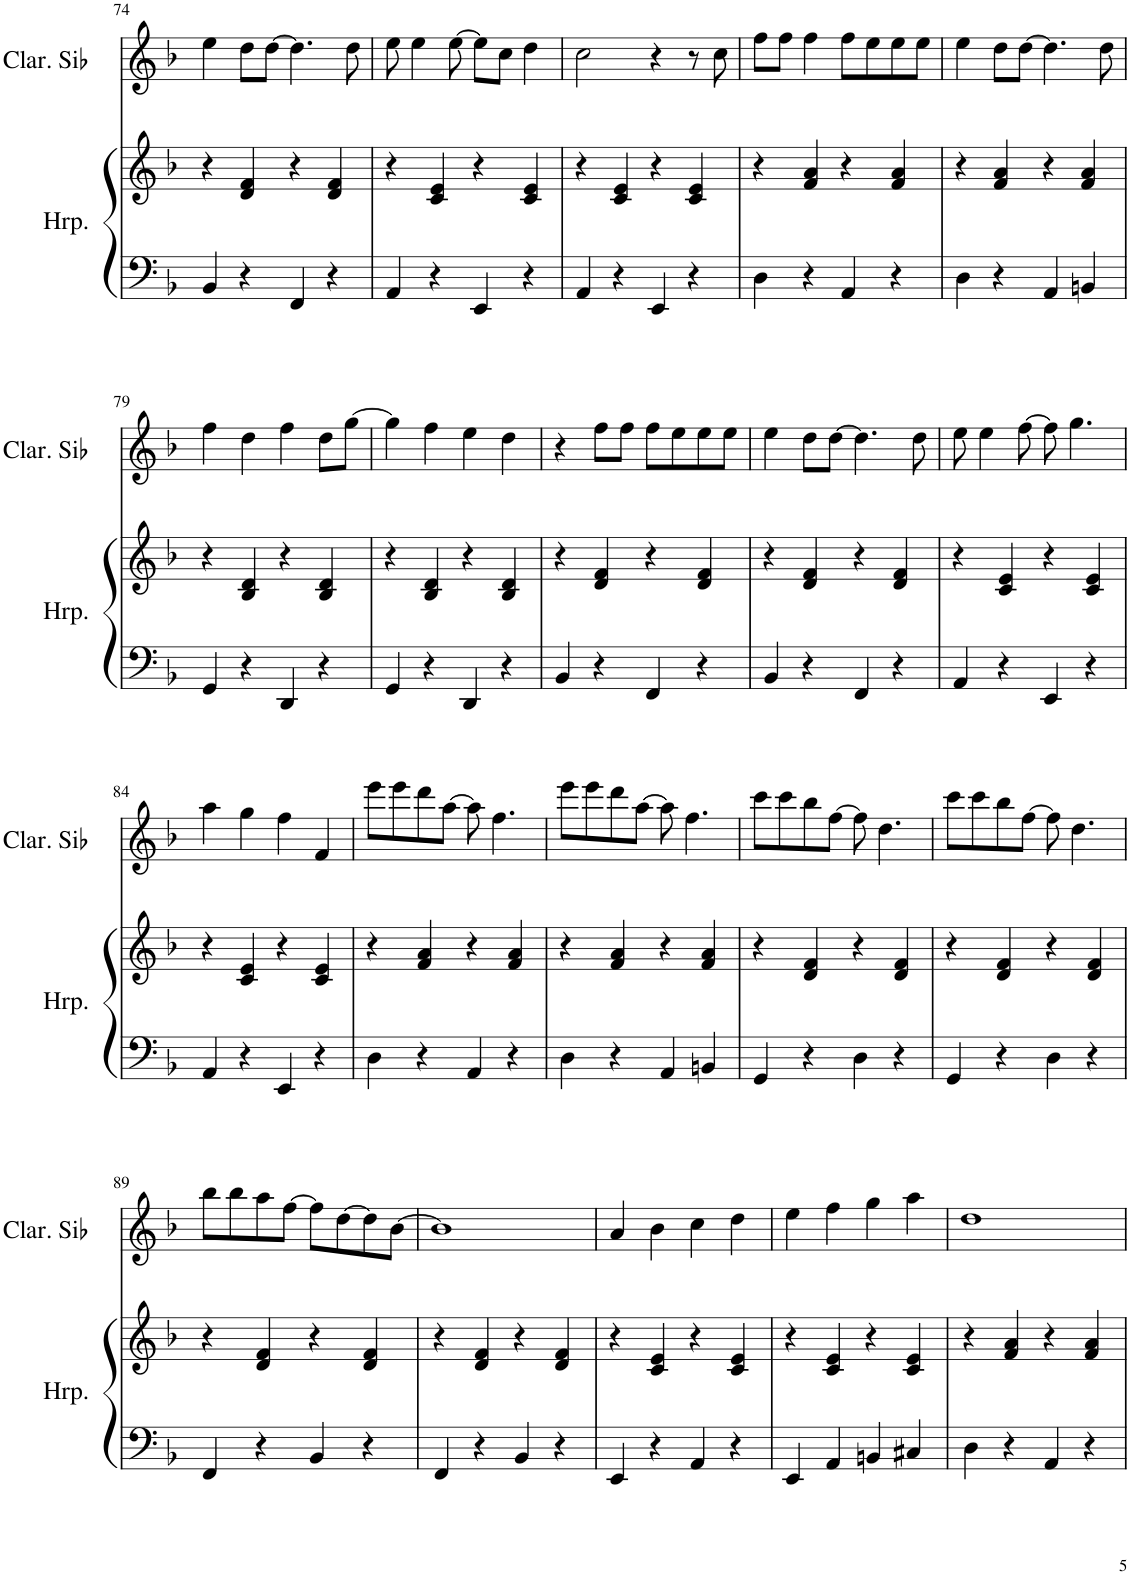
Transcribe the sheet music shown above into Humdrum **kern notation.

**kern	**kern	**kern
*part2	*part2	*part1
*staff3	*staff2	*staff1
*I"Harpe	*	*I"Clarinette en Sib
*I'Hrp.	*	*I'Clar. Sib
!!LO:PB:g=z
*clefF4	*clefG2	*clefG2
*	*	*ITrd1c2
*k[b-]	*k[b-]	*k[b-]
*M4/4	*M4/4	*M4/4
=74	=74	=74
4BB-/	4r	4ee\
4r	4d/ 4f/	8dd\L
.	.	[8dd\J
4FF/	4r	4.dd\]
4r	4d/ 4f/	.
.	.	8dd\
=75	=75	=75
4AA/	4r	8ee\
.	.	4ee\
4r	4c/ 4e/	.
.	.	[8ee\
4EE/	4r	8ee\L]
.	.	8cc\J
4r	4c/ 4e/	4dd\
=76	=76	=76
4AA/	4r	2cc\
4r	4c/ 4e/	.
4EE/	4r	4r
4r	4c/ 4e/	8r
.	.	8cc\
=77	=77	=77
4D\	4r	8ff\L
.	.	8ff\J
4r	4f/ 4a/	4ff\
4AA/	4r	8ff\L
.	.	8ee\
4r	4f/ 4a/	8ee\
.	.	8ee\J
=78	=78	=78
4D\	4r	4ee\
4r	4f/ 4a/	8dd\L
.	.	[8dd\J
4AA/	4r	4.dd\]
4BBn/	4f/ 4a/	.
.	.	8dd\
!!LO:LB:g=z
=79	=79	=79
4GG/	4r	4ff\
4r	4B-/ 4d/	4dd\
4DD/	4r	4ff\
4r	4B-/ 4d/	8dd\L
.	.	[8gg\J
=80	=80	=80
4GG/	4r	4gg\]
4r	4B-/ 4d/	4ff\
4DD/	4r	4ee\
4r	4B-/ 4d/	4dd\
=81	=81	=81
4BB-/	4r	4r
4r	4d/ 4f/	8ff\L
.	.	8ff\J
4FF/	4r	8ff\L
.	.	8ee\
4r	4d/ 4f/	8ee\
.	.	8ee\J
=82	=82	=82
4BB-/	4r	4ee\
4r	4d/ 4f/	8dd\L
.	.	[8dd\J
4FF/	4r	4.dd\]
4r	4d/ 4f/	.
.	.	8dd\
=83	=83	=83
4AA/	4r	8ee\
.	.	4ee\
4r	4c/ 4e/	.
.	.	[8ff\
4EE/	4r	8ff\]
.	.	4.gg\
4r	4c/ 4e/	.
!!LO:LB:g=z
=84	=84	=84
4AA/	4r	4aa\
4r	4c/ 4e/	4gg\
4EE/	4r	4ff\
4r	4c/ 4e/	4f/
=85	=85	=85
4D\	4r	8eee\L
.	.	8eee\
4r	4f/ 4a/	8ddd\
.	.	[8aa\J
4AA/	4r	8aa\]
.	.	4.ff\
4r	4f/ 4a/	.
=86	=86	=86
4D\	4r	8eee\L
.	.	8eee\
4r	4f/ 4a/	8ddd\
.	.	[8aa\J
4AA/	4r	8aa\]
.	.	4.ff\
4BBn/	4f/ 4a/	.
=87	=87	=87
4GG/	4r	8ccc\L
.	.	8ccc\
4r	4d/ 4f/	8bb-\
.	.	[8ff\J
4D\	4r	8ff\]
.	.	4.dd\
4r	4d/ 4f/	.
=88	=88	=88
4GG/	4r	8ccc\L
.	.	8ccc\
4r	4d/ 4f/	8bb-\
.	.	[8ff\J
4D\	4r	8ff\]
.	.	4.dd\
4r	4d/ 4f/	.
!!LO:LB:g=z
=89	=89	=89
4FF/	4r	8bb-\L
.	.	8bb-\
4r	4d/ 4f/	8aa\
.	.	[8ff\J
4BB-/	4r	8ff\L]
.	.	[8dd\
4r	4d/ 4f/	8dd\]
.	.	[8b-\J
=90	=90	=90
4FF/	4r	1b-]
4r	4d/ 4f/	.
4BB-/	4r	.
4r	4d/ 4f/	.
=91	=91	=91
4EE/	4r	4a/
4r	4c/ 4e/	4b-\
4AA/	4r	4cc\
4r	4c/ 4e/	4dd\
=92	=92	=92
4EE/	4r	4ee\
4AA/	4c/ 4e/	4ff\
4BBn/	4r	4gg\
4C#X/	4c/ 4e/	4aa\
=93	=93	=93
4D\	4r	1dd
4r	4f/ 4a/	.
4AA/	4r	.
4r	4f/ 4a/	.
=	=	=
*-	*-	*-
